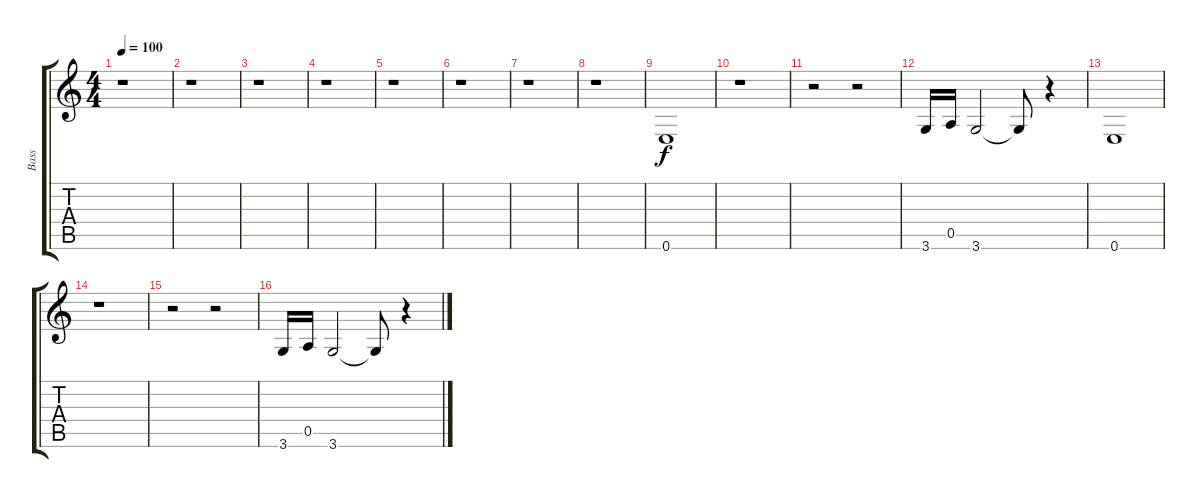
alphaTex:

\track ("Bass" "Bass") {instrument fretlessbass}
\staff {score tabs}
\tuning (E4 B3 G3 D3 A2 E2) {hide}
\ts (4 4)
\tempo 100
\clef g2
\ks c
r.1{dy f instrument fretlessbass} |
r.1 |
r.1 |
r.1 |
r.1 |
r.1 |
r.1 |
r.1 |
0.6.1 |
r.1 |
r.2 r.2 |
3.6.16 0.5.16 3.6.2 3.6{t}.8 r.4 |
0.6.1 |
r.1 |
r.2 r.2 |
3.6.16 0.5.16 3.6.2 3.6{t}.8 r.4
